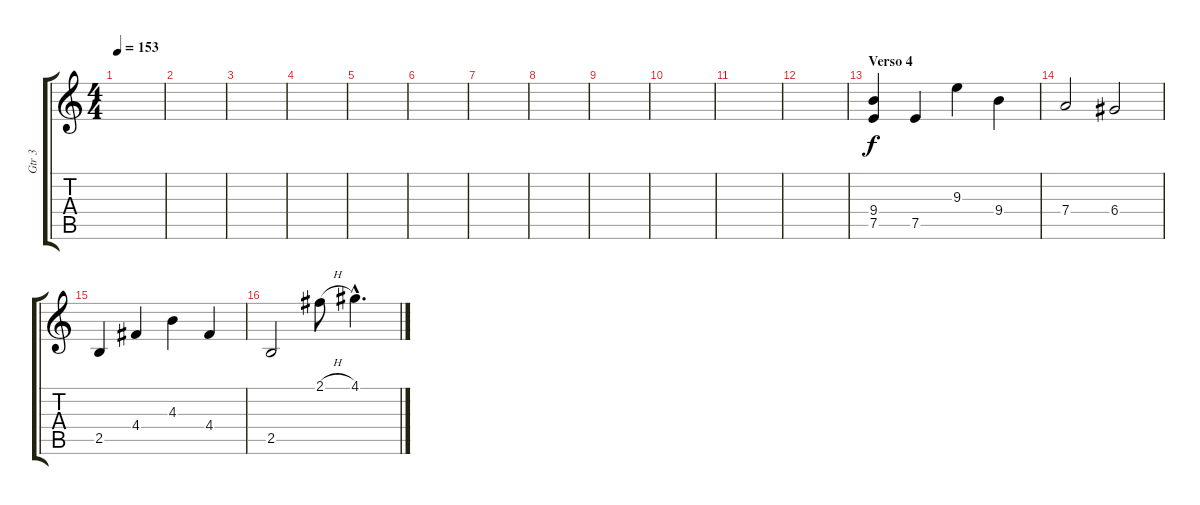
\track ("Gtr 3" "Gtr 3") {instrument electricguitarclean}
\staff {score tabs}
\tuning (E4 B3 G3 D3 A2 E2) {hide}
\ts (4 4)
\tempo 153
\clef g2
\ks c
|
|
|
|
|
|
|
|
|
|
|
|
\section ("" "Verso 4")
(9.4 7.5).4 7.5.4 9.3.4 9.4.4 |
7.4.2 6.4.2 |
2.5.4 4.4.4 4.3.4 4.4.4 |
2.5.2 2.1{h}.8 4.1{hac}.4{d}
